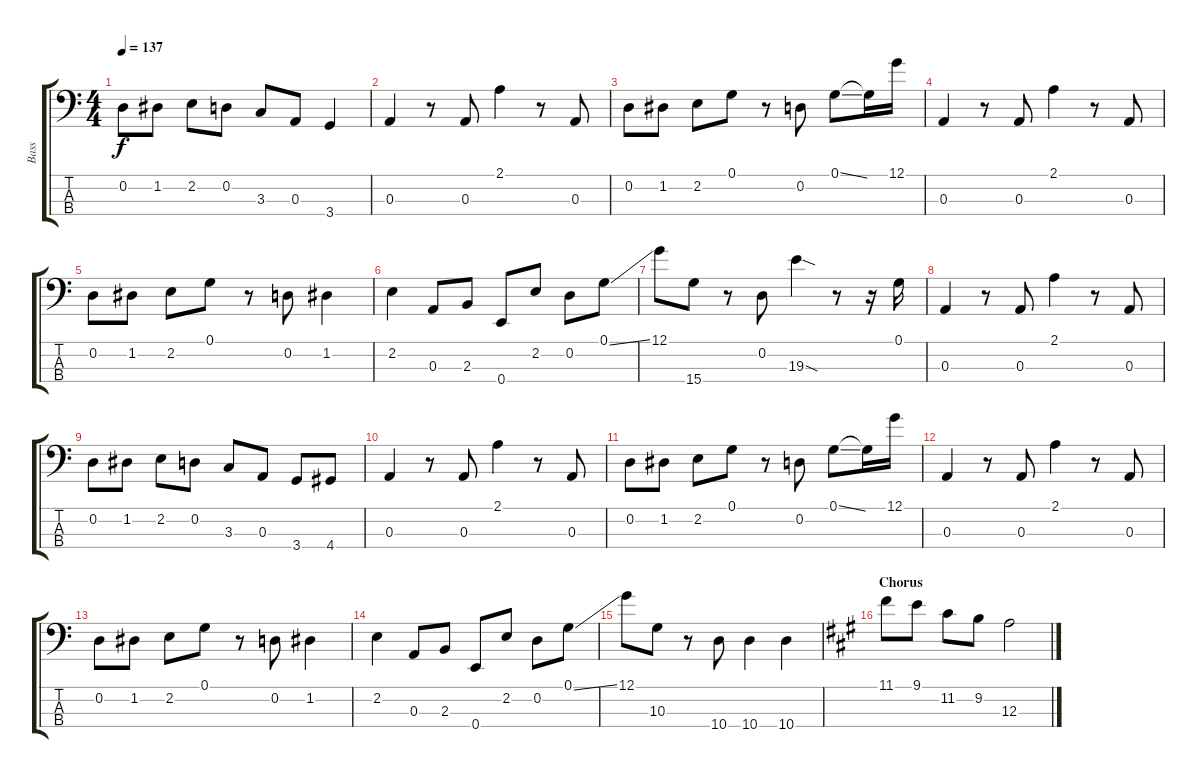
\track ("Bass" "Bass") {instrument electricbassfinger}
\staff {score tabs}
\tuning (G2 D2 A1 E1) {hide}
\ts (4 4)
\tempo 137
\clef f4
\ks c
0.2.8{dy f} 1.2.8 2.2.8 0.2.8 3.3.8 0.3.8 3.4.4 |
0.3.4 r.8 0.3.8 2.1.4 r.8 0.3.8 |
0.2.8 1.2.8 2.2.8 0.1.8 r.8 0.2.8 0.1{ss}.8 0.1{t}.16 12.1.16 |
0.3.4 r.8 0.3.8 2.1.4 r.8 0.3.8 |
0.2.8 1.2.8 2.2.8 0.1.8 r.8 0.2.8 1.2.4 |
2.2.4 0.3.8 2.3.8 0.4.8 2.2.8 0.2.8 0.1{ss}.8 |
12.1.8 15.4.8 r.8 0.2.8 19.3{sod}.4 r.8 r.16 0.1.16 |
0.3.4 r.8 0.3.8 2.1.4 r.8 0.3.8 |
0.2.8 1.2.8 2.2.8 0.2.8 3.3.8 0.3.8 3.4.8 4.4.8 |
0.3.4 r.8 0.3.8 2.1.4 r.8 0.3.8 |
0.2.8 1.2.8 2.2.8 0.1.8 r.8 0.2.8 0.1{ss}.8 0.1{t}.16 12.1.16 |
0.3.4 r.8 0.3.8 2.1.4 r.8 0.3.8 |
0.2.8 1.2.8 2.2.8 0.1.8 r.8 0.2.8 1.2.4 |
2.2.4 0.3.8 2.3.8 0.4.8 2.2.8 0.2.8 0.1{ss}.8 |
12.1.8 10.3.8 r.8 10.4.8 10.4.4 10.4.4 |
\section ("" "Chorus")
\ks a
11.1.8 9.1.8 11.2.8 9.2.8 12.3.2
